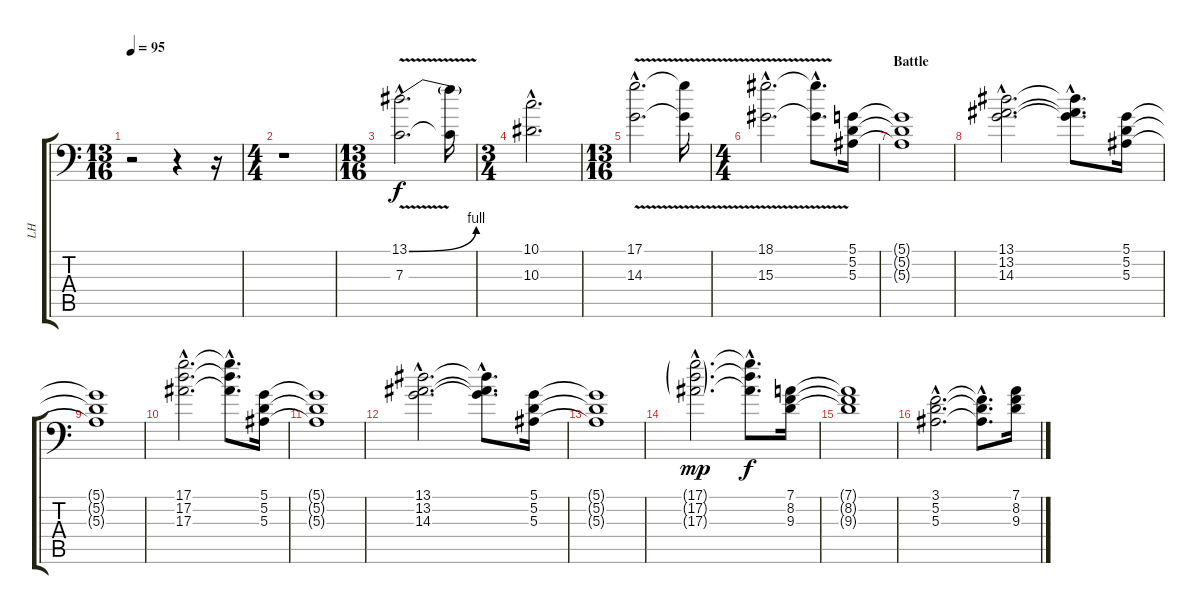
\track ("LH" "LH") {instrument stringensemble1}
\staff {score tabs}
\tuning (D4 A3 F3 C3 G2 Bb1) {hide}
\ts (13 16)
\tempo 95
\clef f4
\ks c
r.2{dy f} r.4 r.16 |
\ts (4 4)
r.1 |
\ts (13 16)
(13.1{be (bend 0 0 60 4) v hac} 7.3{hac}).2{d volume 11 instrument pad8sweep} (13.1{t} 7.3{t}).16 |
\ts (3 4)
(10.1{hac} 10.3{hac}).2{d} |
\ts (13 16)
(17.1{v hac} 14.3{hac}).2{d} (17.1{t} 14.3{t}).16 |
\ts (4 4)
(18.1{v hac} 15.3{hac}).2{d} (18.1{hac t} 15.3{hac t}).8{d} (5.1 5.2 5.3).16{volume 6 instrument choiraahs} |
\section ("" "Battle")
(5.1{t} 5.2{t} 5.3{t}).1 |
(13.1{hac} 13.2{hac} 14.3{hac}).2{d} (13.1{hac t} 13.2{hac t} 14.3{hac t}).8{d} (5.1 5.2 5.3).16 |
(5.1{t} 5.2{t} 5.3{t}).1 |
(17.1{hac} 17.2{hac} 17.3{hac}).2{d} (17.1{hac t} 17.2{hac t} 17.3{hac t}).8{d} (5.1 5.2 5.3).16 |
(5.1{t} 5.2{t} 5.3{t}).1 |
(13.1{hac} 13.2{hac} 14.3{hac}).2{d} (13.1{hac t} 13.2{hac t} 14.3{hac t}).8{d} (5.1 5.2 5.3).16 |
(5.1{t} 5.2{t} 5.3{t}).1 |
(17.1{g hac} 17.2{g hac} 17.3{g hac}).2{d dy mp} (17.1{hac t} 17.2{hac t} 17.3{hac t}).8{d dy f} (7.1 8.2 9.3).16 |
(7.1{t} 8.2{t} 9.3{t}).1 |
(3.1{hac} 5.2{hac} 5.3{hac}).2{d} (3.1{hac t} 5.2{hac t} 5.3{hac t}).8{d} (7.1 8.2 9.3).16
